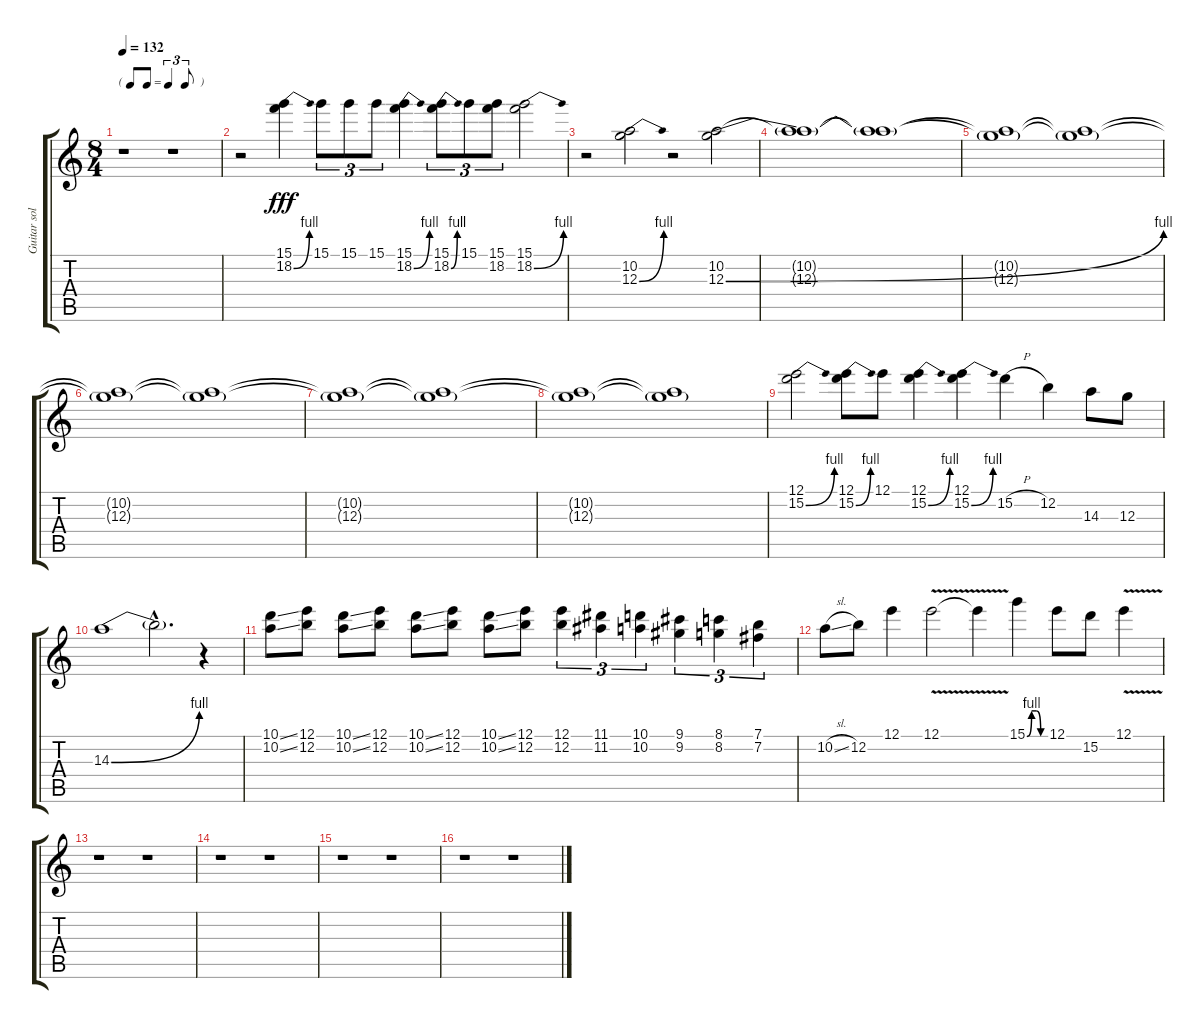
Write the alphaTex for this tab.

\track ("Guitar solo" "Guitar sol") {instrument overdrivenguitar}
\staff {score tabs}
\tuning (E4 B3 G3 D3 A2 E2) {hide}
\ts (8 4)
\tf triplet8th
\tempo 132
\clef g2
\ks c
r.1{dy fff} r.1 |
r.2 (15.1 18.2{be (bend 0 0 60 4)}).4 15.1.8{tu (3 2)} 15.1.8{tu (3 2)} 15.1.8{tu (3 2)} (15.1 18.2{be (bend 0 0 60 4)}).4 (15.1 18.2{be (bend 0 0 60 4)}).8{tu (3 2)} 15.1.8{tu (3 2)} (15.1 18.2).8{tu (3 2)} (15.1 18.2{be (bend 0 0 60 4)}).2 |
r.2 (10.2 12.3{be (bend 0 0 60 4)}).2 r.2 (10.2 12.3{be (bend 0 0 60 4)}).2 |
(10.2{t} 12.3{t}).1 (10.2{t} 12.3{t}).1 |
(10.2{t} 12.3{t}).1 (10.2{t} 12.3{t}).1 |
(10.2{t} 12.3{t}).1 (10.2{t} 12.3{t}).1 |
(10.2{t} 12.3{t}).1 (10.2{t} 12.3{t}).1 |
(10.2{t} 12.3{t}).1 (10.2{t} 12.3{t}).1 |
(12.1 15.2{be (bend 0 0 60 4)}).2 (12.1 15.2{be (bend 0 0 60 4)}).8 12.1.8 (12.1 15.2{be (bend 0 0 60 4)}).4 (12.1 15.2{be (bend 0 0 60 4)}).4 15.2{h}.4 12.2.4 14.3.8 12.3.8 |
14.3{be (bend 0 0 60 4)}.1 14.3{hac t}.2{d} r.4 |
(10.1{ss} 10.2{ss}).8 (12.1 12.2).8 (10.1{ss} 10.2{ss}).8 (12.1 12.2).8 (10.1{ss} 10.2{ss}).8 (12.1 12.2).8 (10.1{ss} 10.2{ss}).8 (12.1 12.2).8 (12.1 12.2).4{tu (3 2)} (11.1 11.2).4{tu (3 2)} (10.1 10.2).4{tu (3 2)} (9.1 9.2).4{tu (3 2)} (8.1 8.2).4{tu (3 2)} (7.1 7.2).4{tu (3 2)} |
10.2{sl}.8 12.2.8 12.1.4 12.1{v}.2 12.1{t}.4 15.1{be (custom 0 0 15 4 30 4 45 0 60 0)}.4 12.1.8 15.2.8 12.1{v}.4 |
r.1 r.1 |
r.1 r.1 |
r.1 r.1 |
r.1 r.1
